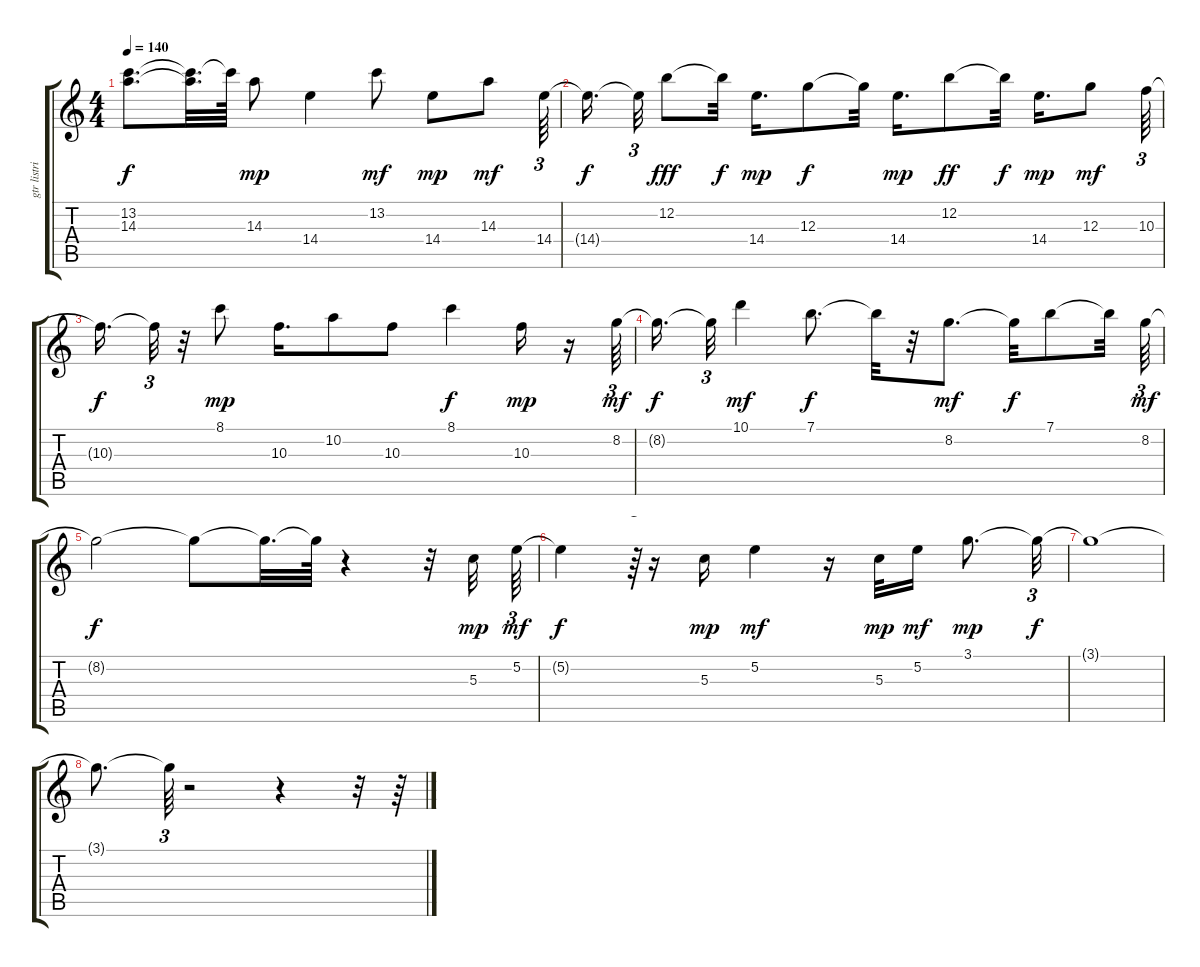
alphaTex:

\track ("gtr listrik" "gtr listri") {instrument overdrivenguitar}
\staff {score tabs}
\tuning (E4 B3 G3 D3 A2 E2) {hide}
\ts (4 4)
\tempo 140
\clef g2
\ks c
(13.2{t} 14.3{t}).8{d dy f} (13.2{t} 14.3{t}).32{d} 13.2{t}.64 14.3.8{dy mp} 14.4.4 13.2.8{dy mf} 14.4.8{dy mp} 14.3.8{dy mf} 14.4.64{tu (3 2)} |
14.4{t}.16{d dy f beam splitsecondary} 14.4{t}.32{tu (3 2)} 12.2.8{dy fff} 12.2{t}.32{dy f} 14.4.16{d dy mp} 12.3.8{dy f} 12.3{t}.32 14.4.16{d dy mp} 12.2.8{dy ff} 12.2{t}.32{dy f} 14.4.16{d dy mp} 12.3.8{dy mf} 10.3.64{tu (3 2)} |
10.3{t}.16{d dy f} 10.3{t}.32{tu (3 2)} r.32 8.1.8{dy mp} 10.3.16{d} 10.2.8 10.3.8 8.1.4{dy f} 10.3.16{dy mp} r.16 8.2.64{tu (3 2) dy mf} |
8.2{t}.16{d dy f} 8.2{t}.32{tu (3 2)} 10.1.4{dy mf} 7.1.8{d dy f} 7.1{t}.32 r.32 8.2.8{d dy mf} 8.2{t}.32{dy f} 7.1.8 7.1{t}.32 8.2.64{tu (3 2) dy mf} |
8.2{t}.2{dy f} 8.2{t}.8 8.2{t}.32{d} 8.2{t}.64 r.4 r.32 5.3.32{dy mp} 5.2.64{tu (3 2) dy mf} |
5.2{t}.4{dy f} r.64{tu (3 2)} r.16 5.3.16{dy mp} 5.2.4{dy mf} r.16 5.3.32{dy mp} 5.2.16{dy mf} 3.1.8{d dy mp} 3.1{t}.32{tu (3 2) dy f} |
3.1{t}.1 |
3.1{t}.8{d} 3.1{t}.64{tu (3 2)} r.2 r.4 r.32 r.64
